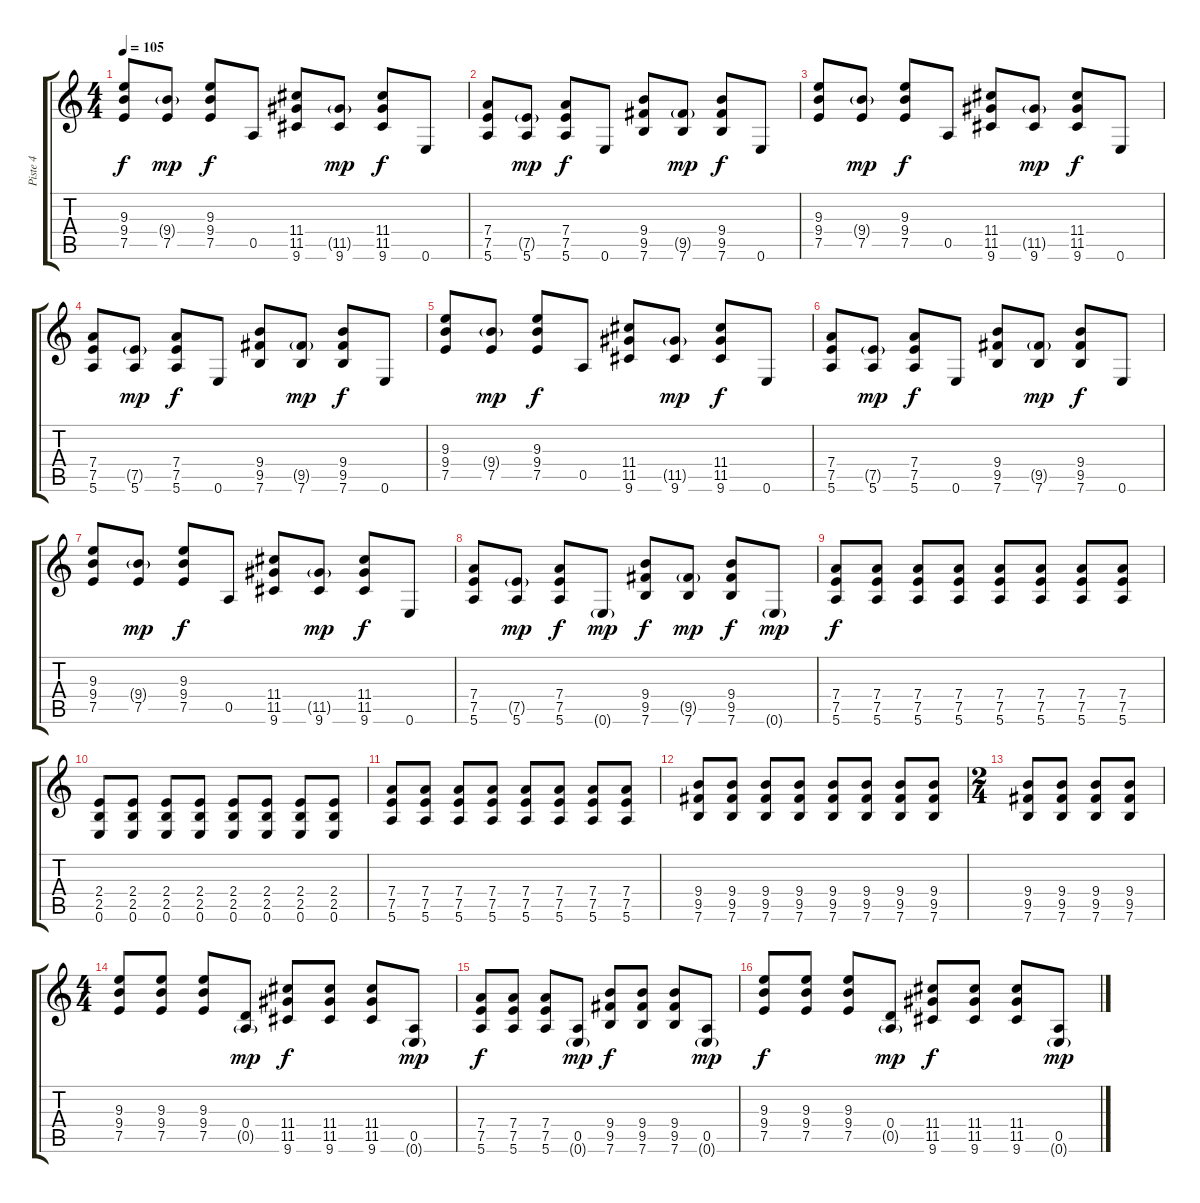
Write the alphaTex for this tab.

\track ("Piste 4" "Piste 4") {instrument distortionguitar}
\staff {score tabs}
\tuning (E4 B3 G3 D3 A2 E2) {hide}
\ts (4 4)
\tempo 105
\clef g2
\ks c
(9.3 9.4 7.5).8{dy f instrument electricguitarclean} (9.4{g} 7.5).8{dy mp} (9.3 9.4 7.5).8{dy f} 0.5.8 (11.4 11.5 9.6).8 (11.5{g} 9.6).8{dy mp} (11.4 11.5 9.6).8{dy f} 0.6.8 |
(7.4 7.5 5.6).8 (7.5{g} 5.6).8{dy mp} (7.4 7.5 5.6).8{dy f} 0.6.8 (9.4 9.5 7.6).8 (9.5{g} 7.6).8{dy mp} (9.4 9.5 7.6).8{dy f} 0.6.8 |
(9.3 9.4 7.5).8{instrument acousticguitarsteel} (9.4{g} 7.5).8{dy mp} (9.3 9.4 7.5).8{dy f} 0.5.8 (11.4 11.5 9.6).8 (11.5{g} 9.6).8{dy mp} (11.4 11.5 9.6).8{dy f} 0.6.8 |
(7.4 7.5 5.6).8 (7.5{g} 5.6).8{dy mp} (7.4 7.5 5.6).8{dy f} 0.6.8 (9.4 9.5 7.6).8 (9.5{g} 7.6).8{dy mp} (9.4 9.5 7.6).8{dy f} 0.6.8 |
(9.3 9.4 7.5).8{instrument acousticguitarsteel} (9.4{g} 7.5).8{dy mp} (9.3 9.4 7.5).8{dy f} 0.5.8 (11.4 11.5 9.6).8 (11.5{g} 9.6).8{dy mp} (11.4 11.5 9.6).8{dy f} 0.6.8 |
(7.4 7.5 5.6).8 (7.5{g} 5.6).8{dy mp} (7.4 7.5 5.6).8{dy f} 0.6.8 (9.4 9.5 7.6).8 (9.5{g} 7.6).8{dy mp} (9.4 9.5 7.6).8{dy f} 0.6.8 |
(9.3 9.4 7.5).8{instrument acousticguitarsteel} (9.4{g} 7.5).8{dy mp} (9.3 9.4 7.5).8{dy f} 0.5.8 (11.4 11.5 9.6).8 (11.5{g} 9.6).8{dy mp} (11.4 11.5 9.6).8{dy f} 0.6.8 |
(7.4 7.5 5.6).8 (7.5{g} 5.6).8{dy mp} (7.4 7.5 5.6).8{dy f} 0.6{g}.8{dy mp} (9.4 9.5 7.6).8{dy f} (9.5{g} 7.6).8{dy mp} (9.4 9.5 7.6).8{dy f} 0.6{g}.8{dy mp} |
(7.4 7.5 5.6).8{dy f instrument distortionguitar} (7.4 7.5 5.6).8 (7.4 7.5 5.6).8 (7.4 7.5 5.6).8 (7.4 7.5 5.6).8 (7.4 7.5 5.6).8 (7.4 7.5 5.6).8 (7.4 7.5 5.6).8 |
(2.4 2.5 0.6).8 (2.4 2.5 0.6).8 (2.4 2.5 0.6).8 (2.4 2.5 0.6).8 (2.4 2.5 0.6).8 (2.4 2.5 0.6).8 (2.4 2.5 0.6).8 (2.4 2.5 0.6).8 |
(7.4 7.5 5.6).8 (7.4 7.5 5.6).8 (7.4 7.5 5.6).8 (7.4 7.5 5.6).8 (7.4 7.5 5.6).8 (7.4 7.5 5.6).8 (7.4 7.5 5.6).8 (7.4 7.5 5.6).8 |
(9.4 9.5 7.6).8 (9.4 9.5 7.6).8 (9.4 9.5 7.6).8 (9.4 9.5 7.6).8 (9.4 9.5 7.6).8 (9.4 9.5 7.6).8 (9.4 9.5 7.6).8 (9.4 9.5 7.6).8 |
\ts (2 4)
(9.4 9.5 7.6).8 (9.4 9.5 7.6).8 (9.4 9.5 7.6).8 (9.4 9.5 7.6).8 |
\ts (4 4)
(9.3 9.4 7.5).8 (9.3 9.4 7.5).8 (9.3 9.4 7.5).8 (0.4 0.5{g}).8{dy mp} (11.4 11.5 9.6).8{dy f} (11.4 11.5 9.6).8 (11.4 11.5 9.6).8 (0.5 0.6{g}).8{dy mp} |
(7.4 7.5 5.6).8{dy f} (7.4 7.5 5.6).8 (7.4 7.5 5.6).8 (0.5 0.6{g}).8{dy mp} (9.4 9.5 7.6).8{dy f} (9.4 9.5 7.6).8 (9.4 9.5 7.6).8 (0.5 0.6{g}).8{dy mp} |
(9.3 9.4 7.5).8{dy f} (9.3 9.4 7.5).8 (9.3 9.4 7.5).8 (0.4 0.5{g}).8{dy mp} (11.4 11.5 9.6).8{dy f} (11.4 11.5 9.6).8 (11.4 11.5 9.6).8 (0.5 0.6{g}).8{dy mp}
